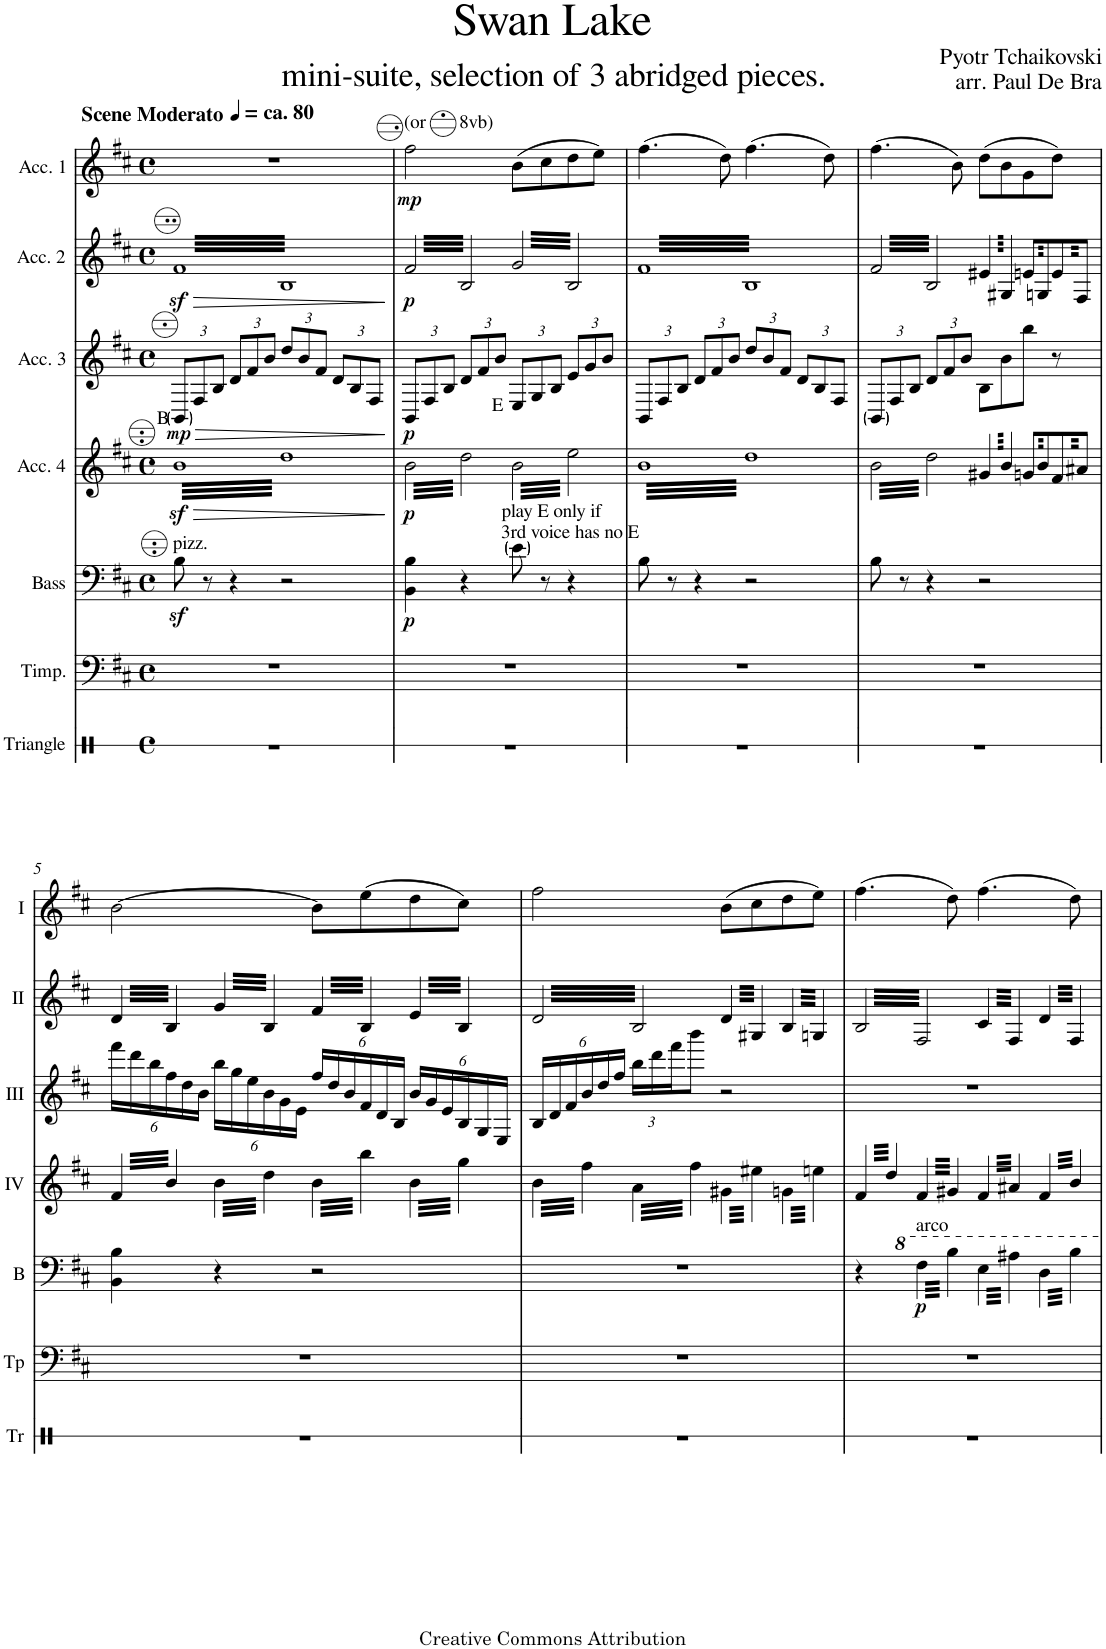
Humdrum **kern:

**kern	**kern	**kern	**dynam	**kern	**dynam	**kern	**dynam	**kern	**dynam	**kern	**dynam
*part7	*part6	*part5	*part5	*part4	*part4	*part3	*part3	*part2	*part2	*part1	*part1
*staff7	*staff6	*staff5	*staff5	*staff4	*staff4	*staff3	*staff3	*staff2	*staff2	*staff1	*staff1
*I"Triangle	*I"Timp.	*I"Bass	*	*I"Acc. 4	*	*I"Acc. 3	*	*I"Acc. 2	*	*I"Acc. 1	*
*I'Tr	*I'Tp	*I'B	*	*	*	*	*	*	*	*	*
*stria1	*	*	*	*	*	*	*	*	*	*	*
*clefX	*clefF4	*clefF4	*	*clefG2	*	*clefG2	*	*clefG2	*	*clefG2	*
*	*	*Trd7c12	*	*Trd7c12	*	*Trd7c12	*	*	*	*	*
*k[]	*k[f#c#]	*k[f#c#]	*	*k[f#c#]	*	*k[f#c#]	*	*k[f#c#]	*	*k[f#c#]	*
*M4/4	*M4/4	*M4/4	*	*M4/4	*	*M4/4	*	*M4/4	*	*M4/4	*
*met(c)	*met(c)	*met(c)	*	*met(c)	*	*met(c)	*	*met(c)	*	*met(c)	*
=1	=1	=1	=1	=1	=1	=1	=1	=1	=1	=1	=1
!	!	!	!	!	!LO:HP:b	!	!	!	!	!	!
*	*	*	*	*	*	*Xbrackettup	*	*	*	*	*
!	!	!	!	!	!	!	!	!	!	!LO:TX:a:B:t=Scene Moderato	!
!	!	!	!	!	!	!	!	!	!	!LO:TX:a:B:t=ca. 80	!
!	!	!	!	!	!	!LO:TX:b:t=B	!	!	!	!	!
!	!	!LO:TX:a:t=pizz.	!	!	!	!	!	!	!	!	!
!	!	!	!	!	!	!	!LO:HP:b	!	!LO:HP:b	!	!
!	!	!	!	!	!	!	!LO:DY:n=1:b	!	!	!	!
*	*	*	*	*tremolo	*	*	*	*	*	*	*
*	*	*	*	*	*	*	*	*tremolo	*	*	*
1r	1r	8Bz<\	.	64bz<LLLL	>	12B/L	> mp	64f#z<LLLL	>	1r	.
.	.	.	.	64dd	.	.	.	64B	.	.	.
.	.	.	.	64bz<	.	.	.	64f#z<	.	.	.
.	.	.	.	64dd	.	.	.	64B	.	.	.
.	.	.	.	64bz<	.	.	.	64f#z<	.	.	.
.	.	.	.	64dd	.	.	.	64B	.	.	.
.	.	.	.	.	.	12f#/	.	.	.	.	.
.	.	.	.	64bz<	.	.	.	64f#z<	.	.	.
.	.	.	.	64dd	.	.	.	64B	.	.	.
.	.	8r	.	64bz<	.	.	.	64f#z<	.	.	.
.	.	.	.	64dd	.	.	.	64B	.	.	.
.	.	.	.	64bz<	.	.	.	64f#z<	.	.	.
.	.	.	.	.	.	12b/J	.	.	.	.	.
.	.	.	.	64dd	.	.	.	64B	.	.	.
.	.	.	.	64bz<	.	.	.	64f#z<	.	.	.
.	.	.	.	64dd	.	.	.	64B	.	.	.
.	.	.	.	64bz<	.	.	.	64f#z<	.	.	.
.	.	.	.	64dd	.	.	.	64B	.	.	.
.	.	4r	.	64bz<	.	12dd/L	.	64f#z<	.	.	.
.	.	.	.	64dd	.	.	.	64B	.	.	.
.	.	.	.	64bz<	.	.	.	64f#z<	.	.	.
.	.	.	.	64dd	.	.	.	64B	.	.	.
.	.	.	.	64bz<	.	.	.	64f#z<	.	.	.
.	.	.	.	64dd	.	.	.	64B	.	.	.
.	.	.	.	.	.	12ff#/	.	.	.	.	.
.	.	.	.	64bz<	.	.	.	64f#z<	.	.	.
.	.	.	.	64dd	.	.	.	64B	.	.	.
.	.	.	.	64bz<	.	.	.	64f#z<	.	.	.
.	.	.	.	64dd	.	.	.	64B	.	.	.
.	.	.	.	64bz<	.	.	.	64f#z<	.	.	.
.	.	.	.	.	.	12bb/J	.	.	.	.	.
.	.	.	.	64dd	.	.	.	64B	.	.	.
.	.	.	.	64bz<	.	.	.	64f#z<	.	.	.
.	.	.	.	64dd	.	.	.	64B	.	.	.
.	.	.	.	64bz<	.	.	.	64f#z<	.	.	.
.	.	.	.	64dd	.	.	.	64B	.	.	.
.	.	2r	.	64bz<	.	12ddd/L	.	64f#z<	.	.	.
.	.	.	.	64dd	.	.	.	64B	.	.	.
.	.	.	.	64bz<	.	.	.	64f#z<	.	.	.
.	.	.	.	64dd	.	.	.	64B	.	.	.
.	.	.	.	64bz<	.	.	.	64f#z<	.	.	.
.	.	.	.	64dd	.	.	.	64B	.	.	.
.	.	.	.	.	.	12bb/	.	.	.	.	.
.	.	.	.	64bz<	.	.	.	64f#z<	.	.	.
.	.	.	.	64dd	.	.	.	64B	.	.	.
.	.	.	.	64bz<	.	.	.	64f#z<	.	.	.
.	.	.	.	64dd	.	.	.	64B	.	.	.
.	.	.	.	64bz<	.	.	.	64f#z<	.	.	.
.	.	.	.	.	.	12ff#/J	.	.	.	.	.
.	.	.	.	64dd	.	.	.	64B	.	.	.
.	.	.	.	64bz<	.	.	.	64f#z<	.	.	.
.	.	.	.	64dd	.	.	.	64B	.	.	.
.	.	.	.	64bz<	.	.	.	64f#z<	.	.	.
.	.	.	.	64dd	.	.	.	64B	.	.	.
.	.	.	.	64bz<	.	12dd/L	.	64f#z<	.	.	.
.	.	.	.	64dd	.	.	.	64B	.	.	.
.	.	.	.	64bz<	.	.	.	64f#z<	.	.	.
.	.	.	.	64dd	.	.	.	64B	.	.	.
.	.	.	.	64bz<	.	.	.	64f#z<	.	.	.
.	.	.	.	64dd	.	.	.	64B	.	.	.
.	.	.	.	.	.	12b/	.	.	.	.	.
.	.	.	.	64bz<	.	.	.	64f#z<	.	.	.
.	.	.	.	64dd	.	.	.	64B	.	.	.
.	.	.	.	64bz<	.	.	.	64f#z<	.	.	.
.	.	.	.	64dd	.	.	.	64B	.	.	.
.	.	.	.	64bz<	.	.	.	64f#z<	.	.	.
.	.	.	.	.	.	12f#/J	.	.	.	.	.
.	.	.	.	64dd	.	.	.	64B	.	.	.
.	.	.	.	64bz<	.	.	.	64f#z<	.	.	.
.	.	.	.	64dd	.	.	.	64B	.	.	.
.	.	.	.	64bz<	.	.	.	64f#z<	.	.	.
.	.	.	.	64ddJJJJ	.	.	.	64BJJJJ	.	.	.
.	.	.	.	.	]	.	]	.	]	.	.
=2	=2	=2	=2	=2	=2	=2	=2	=2	=2	=2	=2
!	!	!	!	!	!	!	!	!	!	!LO:TX:a:t=(or       8vb)	!
!	!	!	!LO:DY:b	!	!LO:DY:b	!	!LO:DY:b	!	!LO:DY:b	!	!LO:DY:b
1r	1r	4BB\ 4B\	p	64b\LLLL	p	12B/L	p	64f#/LLLL	p	2ff#\	mp
.	.	.	.	64dd\	.	.	.	64B/	.	.	.
.	.	.	.	64b\	.	.	.	64f#/	.	.	.
.	.	.	.	64dd\	.	.	.	64B/	.	.	.
.	.	.	.	64b\	.	.	.	64f#/	.	.	.
.	.	.	.	64dd\	.	.	.	64B/	.	.	.
.	.	.	.	.	.	12f#/	.	.	.	.	.
.	.	.	.	64b\	.	.	.	64f#/	.	.	.
.	.	.	.	64dd\	.	.	.	64B/	.	.	.
.	.	.	.	64b\	.	.	.	64f#/	.	.	.
.	.	.	.	64dd\	.	.	.	64B/	.	.	.
.	.	.	.	64b\	.	.	.	64f#/	.	.	.
.	.	.	.	.	.	12b/J	.	.	.	.	.
.	.	.	.	64dd\	.	.	.	64B/	.	.	.
.	.	.	.	64b\	.	.	.	64f#/	.	.	.
.	.	.	.	64dd\	.	.	.	64B/	.	.	.
.	.	.	.	64b\	.	.	.	64f#/	.	.	.
.	.	.	.	64dd\	.	.	.	64B/	.	.	.
.	.	4r	.	64b\	.	12dd/L	.	64f#/	.	.	.
.	.	.	.	64dd\	.	.	.	64B/	.	.	.
.	.	.	.	64b\	.	.	.	64f#/	.	.	.
.	.	.	.	64dd\	.	.	.	64B/	.	.	.
.	.	.	.	64b\	.	.	.	64f#/	.	.	.
.	.	.	.	64dd\	.	.	.	64B/	.	.	.
.	.	.	.	.	.	12ff#/	.	.	.	.	.
.	.	.	.	64b\	.	.	.	64f#/	.	.	.
.	.	.	.	64dd\	.	.	.	64B/	.	.	.
.	.	.	.	64b\	.	.	.	64f#/	.	.	.
.	.	.	.	64dd\	.	.	.	64B/	.	.	.
.	.	.	.	64b\	.	.	.	64f#/	.	.	.
.	.	.	.	.	.	12bb/J	.	.	.	.	.
.	.	.	.	64dd\	.	.	.	64B/	.	.	.
.	.	.	.	64b\	.	.	.	64f#/	.	.	.
.	.	.	.	64dd\	.	.	.	64B/	.	.	.
.	.	.	.	64b\	.	.	.	64f#/	.	.	.
.	.	.	.	64dd\JJJJ	.	.	.	64B/JJJJ	.	.	.
!	!	!	!	!	!	!LO:TX:b:t=E	!	!	!	!	!
!	!	!LO:TX:a:t=play E only if	!	!	!	!	!	!	!	!	!
!	!	!LO:TX:a:t=3rd voice has no E	!	!	!	!	!	!	!	!	!
.	.	8e\	.	64b\LLLL	.	12e/L	.	64g/LLLL	.	(>8b\L	.
.	.	.	.	64ee\	.	.	.	64B/	.	.	.
.	.	.	.	64b\	.	.	.	64g/	.	.	.
.	.	.	.	64ee\	.	.	.	64B/	.	.	.
.	.	.	.	64b\	.	.	.	64g/	.	.	.
.	.	.	.	64ee\	.	.	.	64B/	.	.	.
.	.	.	.	.	.	12g/	.	.	.	.	.
.	.	.	.	64b\	.	.	.	64g/	.	.	.
.	.	.	.	64ee\	.	.	.	64B/	.	.	.
.	.	8r	.	64b\	.	.	.	64g/	.	8cc#\	.
.	.	.	.	64ee\	.	.	.	64B/	.	.	.
.	.	.	.	64b\	.	.	.	64g/	.	.	.
.	.	.	.	.	.	12b/J	.	.	.	.	.
.	.	.	.	64ee\	.	.	.	64B/	.	.	.
.	.	.	.	64b\	.	.	.	64g/	.	.	.
.	.	.	.	64ee\	.	.	.	64B/	.	.	.
.	.	.	.	64b\	.	.	.	64g/	.	.	.
.	.	.	.	64ee\	.	.	.	64B/	.	.	.
.	.	4r	.	64b\	.	12ee/L	.	64g/	.	8dd\	.
.	.	.	.	64ee\	.	.	.	64B/	.	.	.
.	.	.	.	64b\	.	.	.	64g/	.	.	.
.	.	.	.	64ee\	.	.	.	64B/	.	.	.
.	.	.	.	64b\	.	.	.	64g/	.	.	.
.	.	.	.	64ee\	.	.	.	64B/	.	.	.
.	.	.	.	.	.	12gg/	.	.	.	.	.
.	.	.	.	64b\	.	.	.	64g/	.	.	.
.	.	.	.	64ee\	.	.	.	64B/	.	.	.
.	.	.	.	64b\	.	.	.	64g/	.	8ee\J)	.
.	.	.	.	64ee\	.	.	.	64B/	.	.	.
.	.	.	.	64b\	.	.	.	64g/	.	.	.
.	.	.	.	.	.	12bb/J	.	.	.	.	.
.	.	.	.	64ee\	.	.	.	64B/	.	.	.
.	.	.	.	64b\	.	.	.	64g/	.	.	.
.	.	.	.	64ee\	.	.	.	64B/	.	.	.
.	.	.	.	64b\	.	.	.	64g/	.	.	.
.	.	.	.	64ee\JJJJ	.	.	.	64B/JJJJ	.	.	.
=3	=3	=3	=3	=3	=3	=3	=3	=3	=3	=3	=3
1r	1r	8B\	.	64bLLLL	.	12B/L	.	64f#LLLL	.	(>4.ff#\	.
.	.	.	.	64dd	.	.	.	64B	.	.	.
.	.	.	.	64b	.	.	.	64f#	.	.	.
.	.	.	.	64dd	.	.	.	64B	.	.	.
.	.	.	.	64b	.	.	.	64f#	.	.	.
.	.	.	.	64dd	.	.	.	64B	.	.	.
.	.	.	.	.	.	12f#/	.	.	.	.	.
.	.	.	.	64b	.	.	.	64f#	.	.	.
.	.	.	.	64dd	.	.	.	64B	.	.	.
.	.	8r	.	64b	.	.	.	64f#	.	.	.
.	.	.	.	64dd	.	.	.	64B	.	.	.
.	.	.	.	64b	.	.	.	64f#	.	.	.
.	.	.	.	.	.	12b/J	.	.	.	.	.
.	.	.	.	64dd	.	.	.	64B	.	.	.
.	.	.	.	64b	.	.	.	64f#	.	.	.
.	.	.	.	64dd	.	.	.	64B	.	.	.
.	.	.	.	64b	.	.	.	64f#	.	.	.
.	.	.	.	64dd	.	.	.	64B	.	.	.
.	.	4r	.	64b	.	12dd/L	.	64f#	.	.	.
.	.	.	.	64dd	.	.	.	64B	.	.	.
.	.	.	.	64b	.	.	.	64f#	.	.	.
.	.	.	.	64dd	.	.	.	64B	.	.	.
.	.	.	.	64b	.	.	.	64f#	.	.	.
.	.	.	.	64dd	.	.	.	64B	.	.	.
.	.	.	.	.	.	12ff#/	.	.	.	.	.
.	.	.	.	64b	.	.	.	64f#	.	.	.
.	.	.	.	64dd	.	.	.	64B	.	.	.
.	.	.	.	64b	.	.	.	64f#	.	8dd\)	.
.	.	.	.	64dd	.	.	.	64B	.	.	.
.	.	.	.	64b	.	.	.	64f#	.	.	.
.	.	.	.	.	.	12bb/J	.	.	.	.	.
.	.	.	.	64dd	.	.	.	64B	.	.	.
.	.	.	.	64b	.	.	.	64f#	.	.	.
.	.	.	.	64dd	.	.	.	64B	.	.	.
.	.	.	.	64b	.	.	.	64f#	.	.	.
.	.	.	.	64dd	.	.	.	64B	.	.	.
.	.	2r	.	64b	.	12ddd/L	.	64f#	.	(>4.ff#\	.
.	.	.	.	64dd	.	.	.	64B	.	.	.
.	.	.	.	64b	.	.	.	64f#	.	.	.
.	.	.	.	64dd	.	.	.	64B	.	.	.
.	.	.	.	64b	.	.	.	64f#	.	.	.
.	.	.	.	64dd	.	.	.	64B	.	.	.
.	.	.	.	.	.	12bb/	.	.	.	.	.
.	.	.	.	64b	.	.	.	64f#	.	.	.
.	.	.	.	64dd	.	.	.	64B	.	.	.
.	.	.	.	64b	.	.	.	64f#	.	.	.
.	.	.	.	64dd	.	.	.	64B	.	.	.
.	.	.	.	64b	.	.	.	64f#	.	.	.
.	.	.	.	.	.	12ff#/J	.	.	.	.	.
.	.	.	.	64dd	.	.	.	64B	.	.	.
.	.	.	.	64b	.	.	.	64f#	.	.	.
.	.	.	.	64dd	.	.	.	64B	.	.	.
.	.	.	.	64b	.	.	.	64f#	.	.	.
.	.	.	.	64dd	.	.	.	64B	.	.	.
.	.	.	.	64b	.	12dd/L	.	64f#	.	.	.
.	.	.	.	64dd	.	.	.	64B	.	.	.
.	.	.	.	64b	.	.	.	64f#	.	.	.
.	.	.	.	64dd	.	.	.	64B	.	.	.
.	.	.	.	64b	.	.	.	64f#	.	.	.
.	.	.	.	64dd	.	.	.	64B	.	.	.
.	.	.	.	.	.	12b/	.	.	.	.	.
.	.	.	.	64b	.	.	.	64f#	.	.	.
.	.	.	.	64dd	.	.	.	64B	.	.	.
.	.	.	.	64b	.	.	.	64f#	.	8dd\)	.
.	.	.	.	64dd	.	.	.	64B	.	.	.
.	.	.	.	64b	.	.	.	64f#	.	.	.
.	.	.	.	.	.	12f#/J	.	.	.	.	.
.	.	.	.	64dd	.	.	.	64B	.	.	.
.	.	.	.	64b	.	.	.	64f#	.	.	.
.	.	.	.	64dd	.	.	.	64B	.	.	.
.	.	.	.	64b	.	.	.	64f#	.	.	.
.	.	.	.	64ddJJJJ	.	.	.	64BJJJJ	.	.	.
=4	=4	=4	=4	=4	=4	=4	=4	=4	=4	=4	=4
1r	1r	8B\	.	64b\LLLL	.	12B/L	.	64f#/LLLL	.	(>4.ff#\	.
.	.	.	.	64dd\	.	.	.	64B/	.	.	.
.	.	.	.	64b\	.	.	.	64f#/	.	.	.
.	.	.	.	64dd\	.	.	.	64B/	.	.	.
.	.	.	.	64b\	.	.	.	64f#/	.	.	.
.	.	.	.	64dd\	.	.	.	64B/	.	.	.
.	.	.	.	.	.	12f#/	.	.	.	.	.
.	.	.	.	64b\	.	.	.	64f#/	.	.	.
.	.	.	.	64dd\	.	.	.	64B/	.	.	.
.	.	8r	.	64b\	.	.	.	64f#/	.	.	.
.	.	.	.	64dd\	.	.	.	64B/	.	.	.
.	.	.	.	64b\	.	.	.	64f#/	.	.	.
.	.	.	.	.	.	12b/J	.	.	.	.	.
.	.	.	.	64dd\	.	.	.	64B/	.	.	.
.	.	.	.	64b\	.	.	.	64f#/	.	.	.
.	.	.	.	64dd\	.	.	.	64B/	.	.	.
.	.	.	.	64b\	.	.	.	64f#/	.	.	.
.	.	.	.	64dd\	.	.	.	64B/	.	.	.
.	.	4r	.	64b\	.	12dd/L	.	64f#/	.	.	.
.	.	.	.	64dd\	.	.	.	64B/	.	.	.
.	.	.	.	64b\	.	.	.	64f#/	.	.	.
.	.	.	.	64dd\	.	.	.	64B/	.	.	.
.	.	.	.	64b\	.	.	.	64f#/	.	.	.
.	.	.	.	64dd\	.	.	.	64B/	.	.	.
.	.	.	.	.	.	12ff#/	.	.	.	.	.
.	.	.	.	64b\	.	.	.	64f#/	.	.	.
.	.	.	.	64dd\	.	.	.	64B/	.	.	.
.	.	.	.	64b\	.	.	.	64f#/	.	8b\)	.
.	.	.	.	64dd\	.	.	.	64B/	.	.	.
.	.	.	.	64b\	.	.	.	64f#/	.	.	.
.	.	.	.	.	.	12bb/J	.	.	.	.	.
.	.	.	.	64dd\	.	.	.	64B/	.	.	.
.	.	.	.	64b\	.	.	.	64f#/	.	.	.
.	.	.	.	64dd\	.	.	.	64B/	.	.	.
.	.	.	.	64b\	.	.	.	64f#/	.	.	.
.	.	.	.	64dd\JJJJ	.	.	.	64B/JJJJ	.	.	.
.	.	2r	.	64g#X/LLLL	.	8b\L	.	64e#X/LLLL	.	(>8dd\L	.
.	.	.	.	64b/	.	.	.	64G#X/	.	.	.
.	.	.	.	64g#X/	.	.	.	64e#X/	.	.	.
.	.	.	.	64b/	.	.	.	64G#X/	.	.	.
.	.	.	.	64g#X/	.	.	.	64e#X/	.	.	.
.	.	.	.	64b/	.	.	.	64G#X/	.	.	.
.	.	.	.	64g#X/	.	.	.	64e#X/	.	.	.
.	.	.	.	64b/	.	.	.	64G#X/	.	.	.
.	.	.	.	64g#X/	.	8bb\	.	64e#X/	.	8b\	.
.	.	.	.	64b/	.	.	.	64G#X/	.	.	.
.	.	.	.	64g#X/	.	.	.	64e#X/	.	.	.
.	.	.	.	64b/	.	.	.	64G#X/	.	.	.
.	.	.	.	64g#X/	.	.	.	64e#X/	.	.	.
.	.	.	.	64b/	.	.	.	64G#X/	.	.	.
.	.	.	.	64g#X/	.	.	.	64e#X/	.	.	.
.	.	.	.	64b/JJJJ	.	.	.	64G#X/JJJJ	.	.	.
.	.	.	.	32gn/LLL	.	8bbb\J	.	32en/LLL	.	8g\	.
.	.	.	.	.	.	.	.	.	.	.	.
.	.	.	.	32b/	.	.	.	32Gn/	.	.	.
.	.	.	.	.	.	.	.	.	.	.	.
.	.	.	.	32gn/	.	.	.	32en/	.	.	.
.	.	.	.	.	.	.	.	.	.	.	.
.	.	.	.	32b/JJJ	.	.	.	32Gn/JJJ	.	.	.
.	.	.	.	.	.	.	.	.	.	.	.
.	.	.	.	32f#/LLL	.	8r	.	32e/LLL	.	8dd\J)	.
.	.	.	.	32a#X/	.	.	.	32F#/	.	.	.
.	.	.	.	32f#/	.	.	.	32e/	.	.	.
.	.	.	.	32a#X/JJJ	.	.	.	32F#/JJJ	.	.	.
!!LO:LB:g=z
=5	=5	=5	=5	=5	=5	=5	=5	=5	=5	=5	=5
1r	1r	4BB\ 4B\	.	64f#/LLLL	.	24ffff#\LL	.	64d/LLLL	.	[2b\	.
.	.	.	.	64b/	.	.	.	64B/	.	.	.
.	.	.	.	64f#/	.	.	.	64d/	.	.	.
.	.	.	.	.	.	24dddd\	.	.	.	.	.
.	.	.	.	64b/	.	.	.	64B/	.	.	.
.	.	.	.	64f#/	.	.	.	64d/	.	.	.
.	.	.	.	64b/	.	.	.	64B/	.	.	.
.	.	.	.	.	.	24bbb\	.	.	.	.	.
.	.	.	.	64f#/	.	.	.	64d/	.	.	.
.	.	.	.	64b/	.	.	.	64B/	.	.	.
.	.	.	.	64f#/	.	24fff#\	.	64d/	.	.	.
.	.	.	.	64b/	.	.	.	64B/	.	.	.
.	.	.	.	64f#/	.	.	.	64d/	.	.	.
.	.	.	.	.	.	24ddd\	.	.	.	.	.
.	.	.	.	64b/	.	.	.	64B/	.	.	.
.	.	.	.	64f#/	.	.	.	64d/	.	.	.
.	.	.	.	64b/	.	.	.	64B/	.	.	.
.	.	.	.	.	.	24bb\JJ	.	.	.	.	.
.	.	.	.	64f#/	.	.	.	64d/	.	.	.
.	.	.	.	64b/JJJJ	.	.	.	64B/JJJJ	.	.	.
.	.	4r	.	64b\LLLL	.	24bbb\LL	.	64g/LLLL	.	.	.
.	.	.	.	64dd\	.	.	.	64B/	.	.	.
.	.	.	.	64b\	.	.	.	64g/	.	.	.
.	.	.	.	.	.	24ggg\	.	.	.	.	.
.	.	.	.	64dd\	.	.	.	64B/	.	.	.
.	.	.	.	64b\	.	.	.	64g/	.	.	.
.	.	.	.	64dd\	.	.	.	64B/	.	.	.
.	.	.	.	.	.	24eee\	.	.	.	.	.
.	.	.	.	64b\	.	.	.	64g/	.	.	.
.	.	.	.	64dd\	.	.	.	64B/	.	.	.
.	.	.	.	64b\	.	24bb\	.	64g/	.	.	.
.	.	.	.	64dd\	.	.	.	64B/	.	.	.
.	.	.	.	64b\	.	.	.	64g/	.	.	.
.	.	.	.	.	.	24gg\	.	.	.	.	.
.	.	.	.	64dd\	.	.	.	64B/	.	.	.
.	.	.	.	64b\	.	.	.	64g/	.	.	.
.	.	.	.	64dd\	.	.	.	64B/	.	.	.
.	.	.	.	.	.	24ee\JJ	.	.	.	.	.
.	.	.	.	64b\	.	.	.	64g/	.	.	.
.	.	.	.	64dd\JJJJ	.	.	.	64B/JJJJ	.	.	.
.	.	2r	.	64b\LLLL	.	24fff#/LL	.	64f#/LLLL	.	8b\L]	.
.	.	.	.	64bb\	.	.	.	64B/	.	.	.
.	.	.	.	64b\	.	.	.	64f#/	.	.	.
.	.	.	.	.	.	24ddd/	.	.	.	.	.
.	.	.	.	64bb\	.	.	.	64B/	.	.	.
.	.	.	.	64b\	.	.	.	64f#/	.	.	.
.	.	.	.	64bb\	.	.	.	64B/	.	.	.
.	.	.	.	.	.	24bb/	.	.	.	.	.
.	.	.	.	64b\	.	.	.	64f#/	.	.	.
.	.	.	.	64bb\	.	.	.	64B/	.	.	.
.	.	.	.	64b\	.	24ff#/	.	64f#/	.	(>8ee\	.
.	.	.	.	64bb\	.	.	.	64B/	.	.	.
.	.	.	.	64b\	.	.	.	64f#/	.	.	.
.	.	.	.	.	.	24dd/	.	.	.	.	.
.	.	.	.	64bb\	.	.	.	64B/	.	.	.
.	.	.	.	64b\	.	.	.	64f#/	.	.	.
.	.	.	.	64bb\	.	.	.	64B/	.	.	.
.	.	.	.	.	.	24b/JJ	.	.	.	.	.
.	.	.	.	64b\	.	.	.	64f#/	.	.	.
.	.	.	.	64bb\JJJJ	.	.	.	64B/JJJJ	.	.	.
.	.	.	.	64b\LLLL	.	24bb/LL	.	64e/LLLL	.	8dd\	.
.	.	.	.	64gg\	.	.	.	64B/	.	.	.
.	.	.	.	64b\	.	.	.	64e/	.	.	.
.	.	.	.	.	.	24gg/	.	.	.	.	.
.	.	.	.	64gg\	.	.	.	64B/	.	.	.
.	.	.	.	64b\	.	.	.	64e/	.	.	.
.	.	.	.	64gg\	.	.	.	64B/	.	.	.
.	.	.	.	.	.	24ee/	.	.	.	.	.
.	.	.	.	64b\	.	.	.	64e/	.	.	.
.	.	.	.	64gg\	.	.	.	64B/	.	.	.
.	.	.	.	64b\	.	24b/	.	64e/	.	8cc#\J)	.
.	.	.	.	64gg\	.	.	.	64B/	.	.	.
.	.	.	.	64b\	.	.	.	64e/	.	.	.
.	.	.	.	.	.	24g/	.	.	.	.	.
.	.	.	.	64gg\	.	.	.	64B/	.	.	.
.	.	.	.	64b\	.	.	.	64e/	.	.	.
.	.	.	.	64gg\	.	.	.	64B/	.	.	.
.	.	.	.	.	.	24e/JJ	.	.	.	.	.
.	.	.	.	64b\	.	.	.	64e/	.	.	.
.	.	.	.	64gg\JJJJ	.	.	.	64B/JJJJ	.	.	.
=6	=6	=6	=6	=6	=6	=6	=6	=6	=6	=6	=6
1r	1r	1r	.	64b\LLLL	.	24b/LL	.	64d/LLLL	.	2ff#\	.
.	.	.	.	64ff#\	.	.	.	64B/	.	.	.
.	.	.	.	64b\	.	.	.	64d/	.	.	.
.	.	.	.	.	.	24dd/	.	.	.	.	.
.	.	.	.	64ff#\	.	.	.	64B/	.	.	.
.	.	.	.	64b\	.	.	.	64d/	.	.	.
.	.	.	.	64ff#\	.	.	.	64B/	.	.	.
.	.	.	.	.	.	24ff#/	.	.	.	.	.
.	.	.	.	64b\	.	.	.	64d/	.	.	.
.	.	.	.	64ff#\	.	.	.	64B/	.	.	.
.	.	.	.	64b\	.	24bb/	.	64d/	.	.	.
.	.	.	.	64ff#\	.	.	.	64B/	.	.	.
.	.	.	.	64b\	.	.	.	64d/	.	.	.
.	.	.	.	.	.	24ddd/	.	.	.	.	.
.	.	.	.	64ff#\	.	.	.	64B/	.	.	.
.	.	.	.	64b\	.	.	.	64d/	.	.	.
.	.	.	.	64ff#\	.	.	.	64B/	.	.	.
.	.	.	.	.	.	24fff#/JJ	.	.	.	.	.
.	.	.	.	64b\	.	.	.	64d/	.	.	.
.	.	.	.	64ff#\JJJJ	.	.	.	64B/	.	.	.
.	.	.	.	64a\LLLL	.	24bbb\LL	.	64d/	.	.	.
.	.	.	.	64ff#\	.	.	.	64B/	.	.	.
.	.	.	.	64a\	.	.	.	64d/	.	.	.
.	.	.	.	.	.	24dddd\	.	.	.	.	.
.	.	.	.	64ff#\	.	.	.	64B/	.	.	.
.	.	.	.	64a\	.	.	.	64d/	.	.	.
.	.	.	.	64ff#\	.	.	.	64B/	.	.	.
.	.	.	.	.	.	24ffff#\J	.	.	.	.	.
.	.	.	.	64a\	.	.	.	64d/	.	.	.
.	.	.	.	64ff#\	.	.	.	64B/	.	.	.
.	.	.	.	64a\	.	8bbbb\J	.	64d/	.	.	.
.	.	.	.	64ff#\	.	.	.	64B/	.	.	.
.	.	.	.	64a\	.	.	.	64d/	.	.	.
.	.	.	.	64ff#\	.	.	.	64B/	.	.	.
.	.	.	.	64a\	.	.	.	64d/	.	.	.
.	.	.	.	64ff#\	.	.	.	64B/	.	.	.
.	.	.	.	64a\	.	.	.	64d/	.	.	.
.	.	.	.	64ff#\JJJJ	.	.	.	64B/JJJJ	.	.	.
.	.	.	.	64g#X\LLLL	.	2r	.	64d/LLLL	.	(>8b\L	.
.	.	.	.	64ee#X\	.	.	.	64G#X/	.	.	.
.	.	.	.	64g#X\	.	.	.	64d/	.	.	.
.	.	.	.	64ee#X\	.	.	.	64G#X/	.	.	.
.	.	.	.	64g#X\	.	.	.	64d/	.	.	.
.	.	.	.	64ee#X\	.	.	.	64G#X/	.	.	.
.	.	.	.	64g#X\	.	.	.	64d/	.	.	.
.	.	.	.	64ee#X\	.	.	.	64G#X/	.	.	.
.	.	.	.	64g#X\	.	.	.	64d/	.	8cc#\	.
.	.	.	.	64ee#X\	.	.	.	64G#X/	.	.	.
.	.	.	.	64g#X\	.	.	.	64d/	.	.	.
.	.	.	.	64ee#X\	.	.	.	64G#X/	.	.	.
.	.	.	.	64g#X\	.	.	.	64d/	.	.	.
.	.	.	.	64ee#X\	.	.	.	64G#X/	.	.	.
.	.	.	.	64g#X\	.	.	.	64d/	.	.	.
.	.	.	.	64ee#X\JJJJ	.	.	.	64G#X/JJJJ	.	.	.
.	.	.	.	64gn\LLLL	.	.	.	64B/LLLL	.	8dd\	.
.	.	.	.	64een\	.	.	.	64Gn/	.	.	.
.	.	.	.	64gn\	.	.	.	64B/	.	.	.
.	.	.	.	64een\	.	.	.	64Gn/	.	.	.
.	.	.	.	64gn\	.	.	.	64B/	.	.	.
.	.	.	.	64een\	.	.	.	64Gn/	.	.	.
.	.	.	.	64gn\	.	.	.	64B/	.	.	.
.	.	.	.	64een\	.	.	.	64Gn/	.	.	.
.	.	.	.	64gn\	.	.	.	64B/	.	8ee\J)	.
.	.	.	.	64een\	.	.	.	64Gn/	.	.	.
.	.	.	.	64gn\	.	.	.	64B/	.	.	.
.	.	.	.	64een\	.	.	.	64Gn/	.	.	.
.	.	.	.	64gn\	.	.	.	64B/	.	.	.
.	.	.	.	64een\	.	.	.	64Gn/	.	.	.
.	.	.	.	64gn\	.	.	.	64B/	.	.	.
.	.	.	.	64een\JJJJ	.	.	.	64Gn/JJJJ	.	.	.
=7	=7	=7	=7	=7	=7	=7	=7	=7	=7	=7	=7
1r	1r	4r	.	64f#/LLLL	.	1r	.	64B/LLLL	.	(>4.ff#\	.
.	.	.	.	64dd/	.	.	.	64F#/	.	.	.
.	.	.	.	64f#/	.	.	.	64B/	.	.	.
.	.	.	.	64dd/	.	.	.	64F#/	.	.	.
.	.	.	.	64f#/	.	.	.	64B/	.	.	.
.	.	.	.	64dd/	.	.	.	64F#/	.	.	.
.	.	.	.	64f#/	.	.	.	64B/	.	.	.
.	.	.	.	64dd/	.	.	.	64F#/	.	.	.
.	.	.	.	64f#/	.	.	.	64B/	.	.	.
.	.	.	.	64dd/	.	.	.	64F#/	.	.	.
.	.	.	.	64f#/	.	.	.	64B/	.	.	.
.	.	.	.	64dd/	.	.	.	64F#/	.	.	.
.	.	.	.	64f#/	.	.	.	64B/	.	.	.
.	.	.	.	64dd/	.	.	.	64F#/	.	.	.
.	.	.	.	64f#/	.	.	.	64B/	.	.	.
.	.	.	.	64dd/JJJJ	.	.	.	64F#/	.	.	.
!	!	!LO:TX:a:t=arco	!	!	!	!	!	!	!	!	!
!	!	!	!LO:DY:b	!	!	!	!	!	!	!	!
*	*	*tremolo	*	*	*	*	*	*	*	*	*
.	.	64f#\LLLL	p	64f#/LLLL	.	.	.	64B/	.	.	.
.	.	64b\	.	64g#X/	.	.	.	64F#/	.	.	.
.	.	64f#\	.	64f#/	.	.	.	64B/	.	.	.
.	.	64b\	.	64g#X/	.	.	.	64F#/	.	.	.
.	.	64f#\	.	64f#/	.	.	.	64B/	.	.	.
.	.	64b\	.	64g#X/	.	.	.	64F#/	.	.	.
.	.	64f#\	.	64f#/	.	.	.	64B/	.	.	.
.	.	64b\	.	64g#X/	.	.	.	64F#/	.	.	.
.	.	64f#\	.	64f#/	.	.	.	64B/	.	8dd\)	.
.	.	64b\	.	64g#X/	.	.	.	64F#/	.	.	.
.	.	64f#\	.	64f#/	.	.	.	64B/	.	.	.
.	.	64b\	.	64g#X/	.	.	.	64F#/	.	.	.
.	.	64f#\	.	64f#/	.	.	.	64B/	.	.	.
.	.	64b\	.	64g#X/	.	.	.	64F#/	.	.	.
.	.	64f#\	.	64f#/	.	.	.	64B/	.	.	.
.	.	64b\JJJJ	.	64g#X/JJJJ	.	.	.	64F#/JJJJ	.	.	.
.	.	64e\LLLL	.	64f#/LLLL	.	.	.	64c#/LLLL	.	(>4.ff#\	.
.	.	64a#X\	.	64a#X/	.	.	.	64F#/	.	.	.
.	.	64e\	.	64f#/	.	.	.	64c#/	.	.	.
.	.	64a#X\	.	64a#X/	.	.	.	64F#/	.	.	.
.	.	64e\	.	64f#/	.	.	.	64c#/	.	.	.
.	.	64a#X\	.	64a#X/	.	.	.	64F#/	.	.	.
.	.	64e\	.	64f#/	.	.	.	64c#/	.	.	.
.	.	64a#X\	.	64a#X/	.	.	.	64F#/	.	.	.
.	.	64e\	.	64f#/	.	.	.	64c#/	.	.	.
.	.	64a#X\	.	64a#X/	.	.	.	64F#/	.	.	.
.	.	64e\	.	64f#/	.	.	.	64c#/	.	.	.
.	.	64a#X\	.	64a#X/	.	.	.	64F#/	.	.	.
.	.	64e\	.	64f#/	.	.	.	64c#/	.	.	.
.	.	64a#X\	.	64a#X/	.	.	.	64F#/	.	.	.
.	.	64e\	.	64f#/	.	.	.	64c#/	.	.	.
.	.	64a#X\JJJJ	.	64a#X/JJJJ	.	.	.	64F#/JJJJ	.	.	.
.	.	64d\LLLL	.	64f#/LLLL	.	.	.	64d/LLLL	.	.	.
.	.	64b\	.	64b/	.	.	.	64F#/	.	.	.
.	.	64d\	.	64f#/	.	.	.	64d/	.	.	.
.	.	64b\	.	64b/	.	.	.	64F#/	.	.	.
.	.	64d\	.	64f#/	.	.	.	64d/	.	.	.
.	.	64b\	.	64b/	.	.	.	64F#/	.	.	.
.	.	64d\	.	64f#/	.	.	.	64d/	.	.	.
.	.	64b\	.	64b/	.	.	.	64F#/	.	.	.
.	.	64d\	.	64f#/	.	.	.	64d/	.	8dd\)	.
.	.	64b\	.	64b/	.	.	.	64F#/	.	.	.
.	.	64d\	.	64f#/	.	.	.	64d/	.	.	.
.	.	64b\	.	64b/	.	.	.	64F#/	.	.	.
.	.	64d\	.	64f#/	.	.	.	64d/	.	.	.
.	.	64b\	.	64b/	.	.	.	64F#/	.	.	.
.	.	64d\	.	64f#/	.	.	.	64d/	.	.	.
.	.	64b\JJJJ	.	64b/JJJJ	.	.	.	64F#/JJJJ	.	.	.
*	*	*	*	*	*	*	*	*Xtremolo	*	*	*
*	*	*	*	*Xtremolo	*	*	*	*	*	*	*
*	*	*Xtremolo	*	*	*	*	*	*	*	*	*
.	.	.	.	.	.	.	.	.	.	.	.
.	.	.	.	.	.	.	.	.	.	.	.
.	.	.	.	.	.	.	.	.	.	.	.
.	.	.	.	.	.	.	.	.	.	.	.
.	.	.	.	.	.	.	.	.	.	.	.
.	.	.	.	.	.	.	.	.	.	.	.
.	.	.	.	.	.	.	.	.	.	.	.
.	.	.	.	.	.	.	.	.	.	.	.
=	=	=	=	=	=	=	=	=	=	=	=
*-	*-	*-	*-	*-	*-	*-	*-	*-	*-	*-	*-
